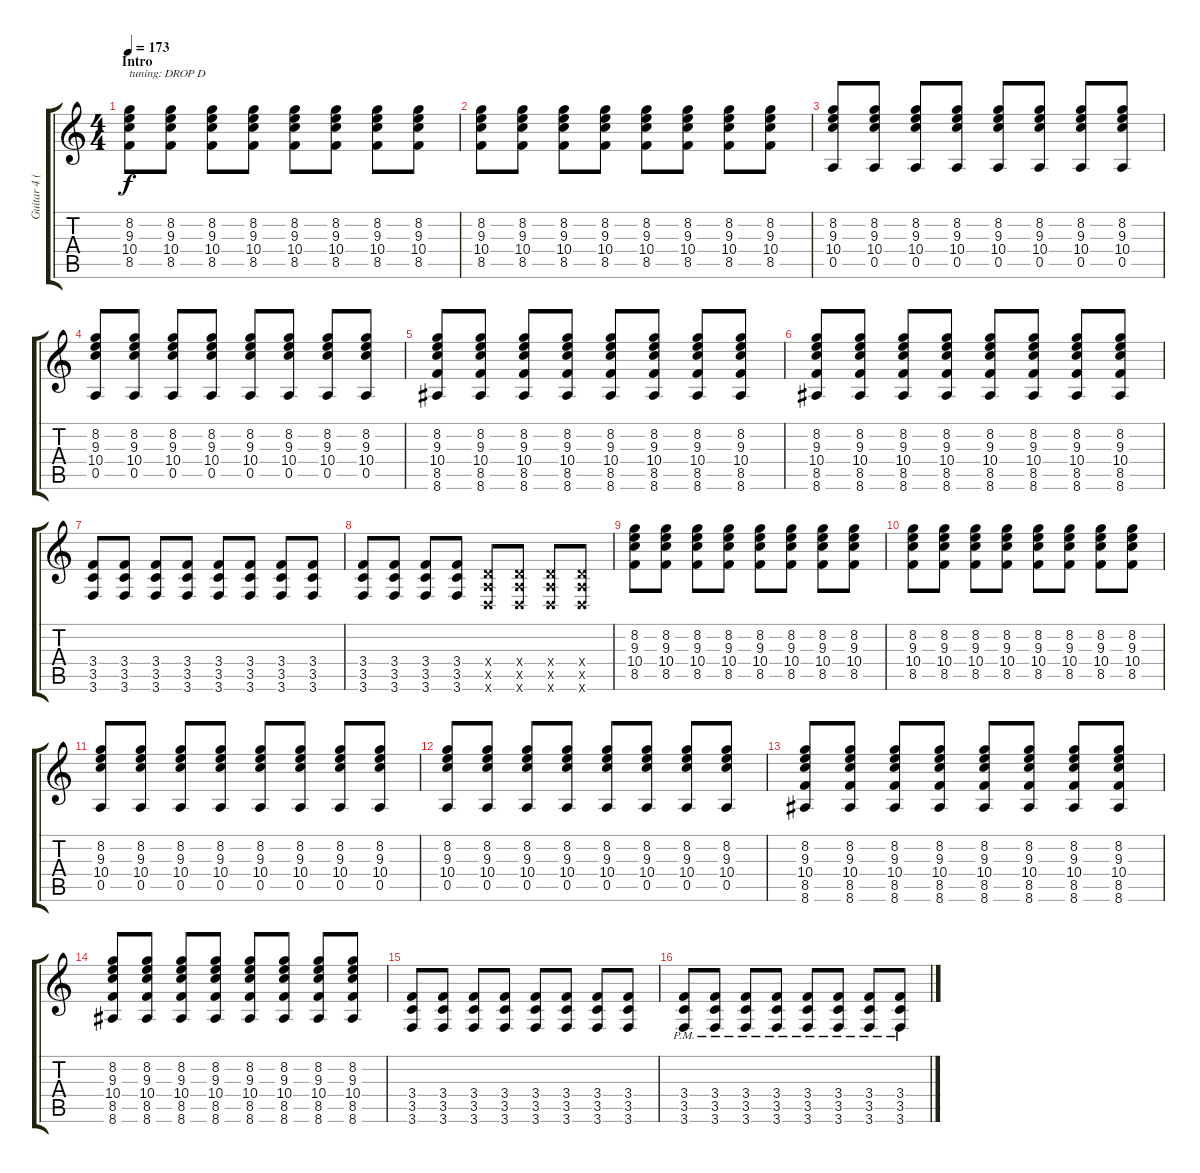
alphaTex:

\track ("Guitar 4 (Riffs)" "Guitar 4 (") {instrument distortionguitar}
\staff {score tabs}
\tuning (E4 B3 G3 D3 A2 D2) {hide}
\ts (4 4)
\section ("" "Intro")
\tempo 173
\clef g2
\ks c
(8.2 9.3 10.4 8.5).8{txt "tuning: DROP D" dy f instrument distortionguitar} (8.2 9.3 10.4 8.5).8 (8.2 9.3 10.4 8.5).8 (8.2 9.3 10.4 8.5).8 (8.2 9.3 10.4 8.5).8 (8.2 9.3 10.4 8.5).8 (8.2 9.3 10.4 8.5).8 (8.2 9.3 10.4 8.5).8 |
(8.2 9.3 10.4 8.5).8 (8.2 9.3 10.4 8.5).8 (8.2 9.3 10.4 8.5).8 (8.2 9.3 10.4 8.5).8 (8.2 9.3 10.4 8.5).8 (8.2 9.3 10.4 8.5).8 (8.2 9.3 10.4 8.5).8 (8.2 9.3 10.4 8.5).8 |
(8.2 9.3 10.4 0.5).8 (8.2 9.3 10.4 0.5).8 (8.2 9.3 10.4 0.5).8 (8.2 9.3 10.4 0.5).8 (8.2 9.3 10.4 0.5).8 (8.2 9.3 10.4 0.5).8 (8.2 9.3 10.4 0.5).8 (8.2 9.3 10.4 0.5).8 |
(8.2 9.3 10.4 0.5).8 (8.2 9.3 10.4 0.5).8 (8.2 9.3 10.4 0.5).8 (8.2 9.3 10.4 0.5).8 (8.2 9.3 10.4 0.5).8 (8.2 9.3 10.4 0.5).8 (8.2 9.3 10.4 0.5).8 (8.2 9.3 10.4 0.5).8 |
(8.2 9.3 10.4 8.5 8.6).8 (8.2 9.3 10.4 8.5 8.6).8 (8.2 9.3 10.4 8.5 8.6).8 (8.2 9.3 10.4 8.5 8.6).8 (8.2 9.3 10.4 8.5 8.6).8 (8.2 9.3 10.4 8.5 8.6).8 (8.2 9.3 10.4 8.5 8.6).8 (8.2 9.3 10.4 8.5 8.6).8 |
(8.2 9.3 10.4 8.5 8.6).8 (8.2 9.3 10.4 8.5 8.6).8 (8.2 9.3 10.4 8.5 8.6).8 (8.2 9.3 10.4 8.5 8.6).8 (8.2 9.3 10.4 8.5 8.6).8 (8.2 9.3 10.4 8.5 8.6).8 (8.2 9.3 10.4 8.5 8.6).8 (8.2 9.3 10.4 8.5 8.6).8 |
(3.4 3.5 3.6).8 (3.4 3.5 3.6).8 (3.4 3.5 3.6).8 (3.4 3.5 3.6).8 (3.4 3.5 3.6).8 (3.4 3.5 3.6).8 (3.4 3.5 3.6).8 (3.4 3.5 3.6).8 |
(3.4 3.5 3.6).8 (3.4 3.5 3.6).8 (3.4 3.5 3.6).8 (3.4 3.5 3.6).8 (0.4{x} 0.5{x} 0.6{x}).8 (0.4{x} 0.5{x} 0.6{x}).8 (0.4{x} 0.5{x} 0.6{x}).8 (0.4{x} 0.5{x} 0.6{x}).8 |
(8.2 9.3 10.4 8.5).8 (8.2 9.3 10.4 8.5).8 (8.2 9.3 10.4 8.5).8 (8.2 9.3 10.4 8.5).8 (8.2 9.3 10.4 8.5).8 (8.2 9.3 10.4 8.5).8 (8.2 9.3 10.4 8.5).8 (8.2 9.3 10.4 8.5).8 |
(8.2 9.3 10.4 8.5).8 (8.2 9.3 10.4 8.5).8 (8.2 9.3 10.4 8.5).8 (8.2 9.3 10.4 8.5).8 (8.2 9.3 10.4 8.5).8 (8.2 9.3 10.4 8.5).8 (8.2 9.3 10.4 8.5).8 (8.2 9.3 10.4 8.5).8 |
(8.2 9.3 10.4 0.5).8 (8.2 9.3 10.4 0.5).8 (8.2 9.3 10.4 0.5).8 (8.2 9.3 10.4 0.5).8 (8.2 9.3 10.4 0.5).8 (8.2 9.3 10.4 0.5).8 (8.2 9.3 10.4 0.5).8 (8.2 9.3 10.4 0.5).8 |
(8.2 9.3 10.4 0.5).8 (8.2 9.3 10.4 0.5).8 (8.2 9.3 10.4 0.5).8 (8.2 9.3 10.4 0.5).8 (8.2 9.3 10.4 0.5).8 (8.2 9.3 10.4 0.5).8 (8.2 9.3 10.4 0.5).8 (8.2 9.3 10.4 0.5).8 |
(8.2 9.3 10.4 8.5 8.6).8 (8.2 9.3 10.4 8.5 8.6).8 (8.2 9.3 10.4 8.5 8.6).8 (8.2 9.3 10.4 8.5 8.6).8 (8.2 9.3 10.4 8.5 8.6).8 (8.2 9.3 10.4 8.5 8.6).8 (8.2 9.3 10.4 8.5 8.6).8 (8.2 9.3 10.4 8.5 8.6).8 |
(8.2 9.3 10.4 8.5 8.6).8 (8.2 9.3 10.4 8.5 8.6).8 (8.2 9.3 10.4 8.5 8.6).8 (8.2 9.3 10.4 8.5 8.6).8 (8.2 9.3 10.4 8.5 8.6).8 (8.2 9.3 10.4 8.5 8.6).8 (8.2 9.3 10.4 8.5 8.6).8 (8.2 9.3 10.4 8.5 8.6).8 |
(3.4 3.5 3.6).8 (3.4 3.5 3.6).8 (3.4 3.5 3.6).8 (3.4 3.5 3.6).8 (3.4 3.5 3.6).8 (3.4 3.5 3.6).8 (3.4 3.5 3.6).8{volume 11} (3.4 3.5 3.6).8 |
(3.4{pm} 3.5{pm} 3.6{pm}).8{volume 9} (3.4{pm} 3.5{pm} 3.6{pm}).8 (3.4{pm} 3.5{pm} 3.6{pm}).8 (3.4{pm} 3.5{pm} 3.6{pm}).8 (3.4{pm} 3.5{pm} 3.6{pm}).8 (3.4{pm} 3.5{pm} 3.6{pm}).8 (3.4{pm} 3.5{pm} 3.6{pm}).8 (3.4{pm} 3.5{pm} 3.6{pm}).8
